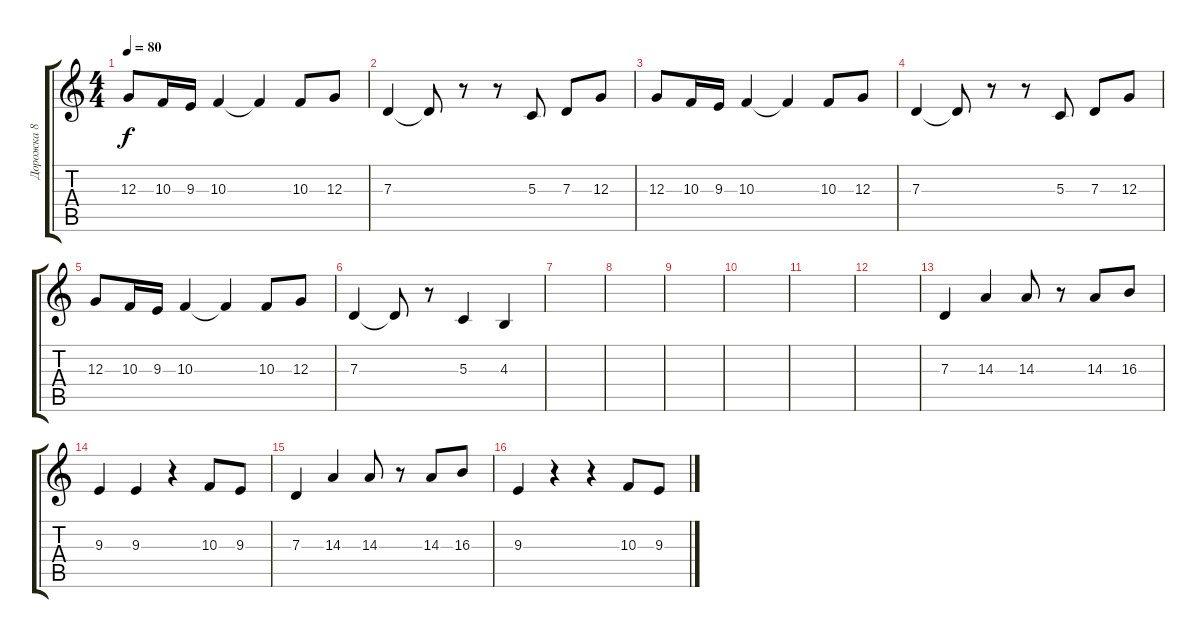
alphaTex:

\track ("Дорожка 8" "Дорожка 8") {instrument sopranosax}
\staff {score tabs}
\tuning (E4 B3 G3 D3 A2 E2) {hide}
\ts (4 4)
\tempo 80
\clef g2
\ks c
12.3.8{dy f} 10.3.16 9.3.16 10.3.4 10.3{t}.4 10.3.8 12.3.8 |
7.3.4 7.3{t}.8 r.8 r.8 5.3.8 7.3.8 12.3.8 |
12.3.8 10.3.16 9.3.16 10.3.4 10.3{t}.4 10.3.8 12.3.8 |
7.3.4 7.3{t}.8 r.8 r.8 5.3.8 7.3.8 12.3.8 |
12.3.8 10.3.16 9.3.16 10.3.4 10.3{t}.4 10.3.8 12.3.8 |
7.3.4 7.3{t}.8 r.8 5.3.4 4.3.4 |
|
|
|
|
|
|
7.3.4 14.3.4 14.3.8 r.8 14.3.8 16.3.8 |
9.3.4 9.3.4 r.4 10.3.8 9.3.8 |
7.3.4 14.3.4 14.3.8 r.8 14.3.8 16.3.8 |
9.3.4 r.4 r.4 10.3.8 9.3.8
